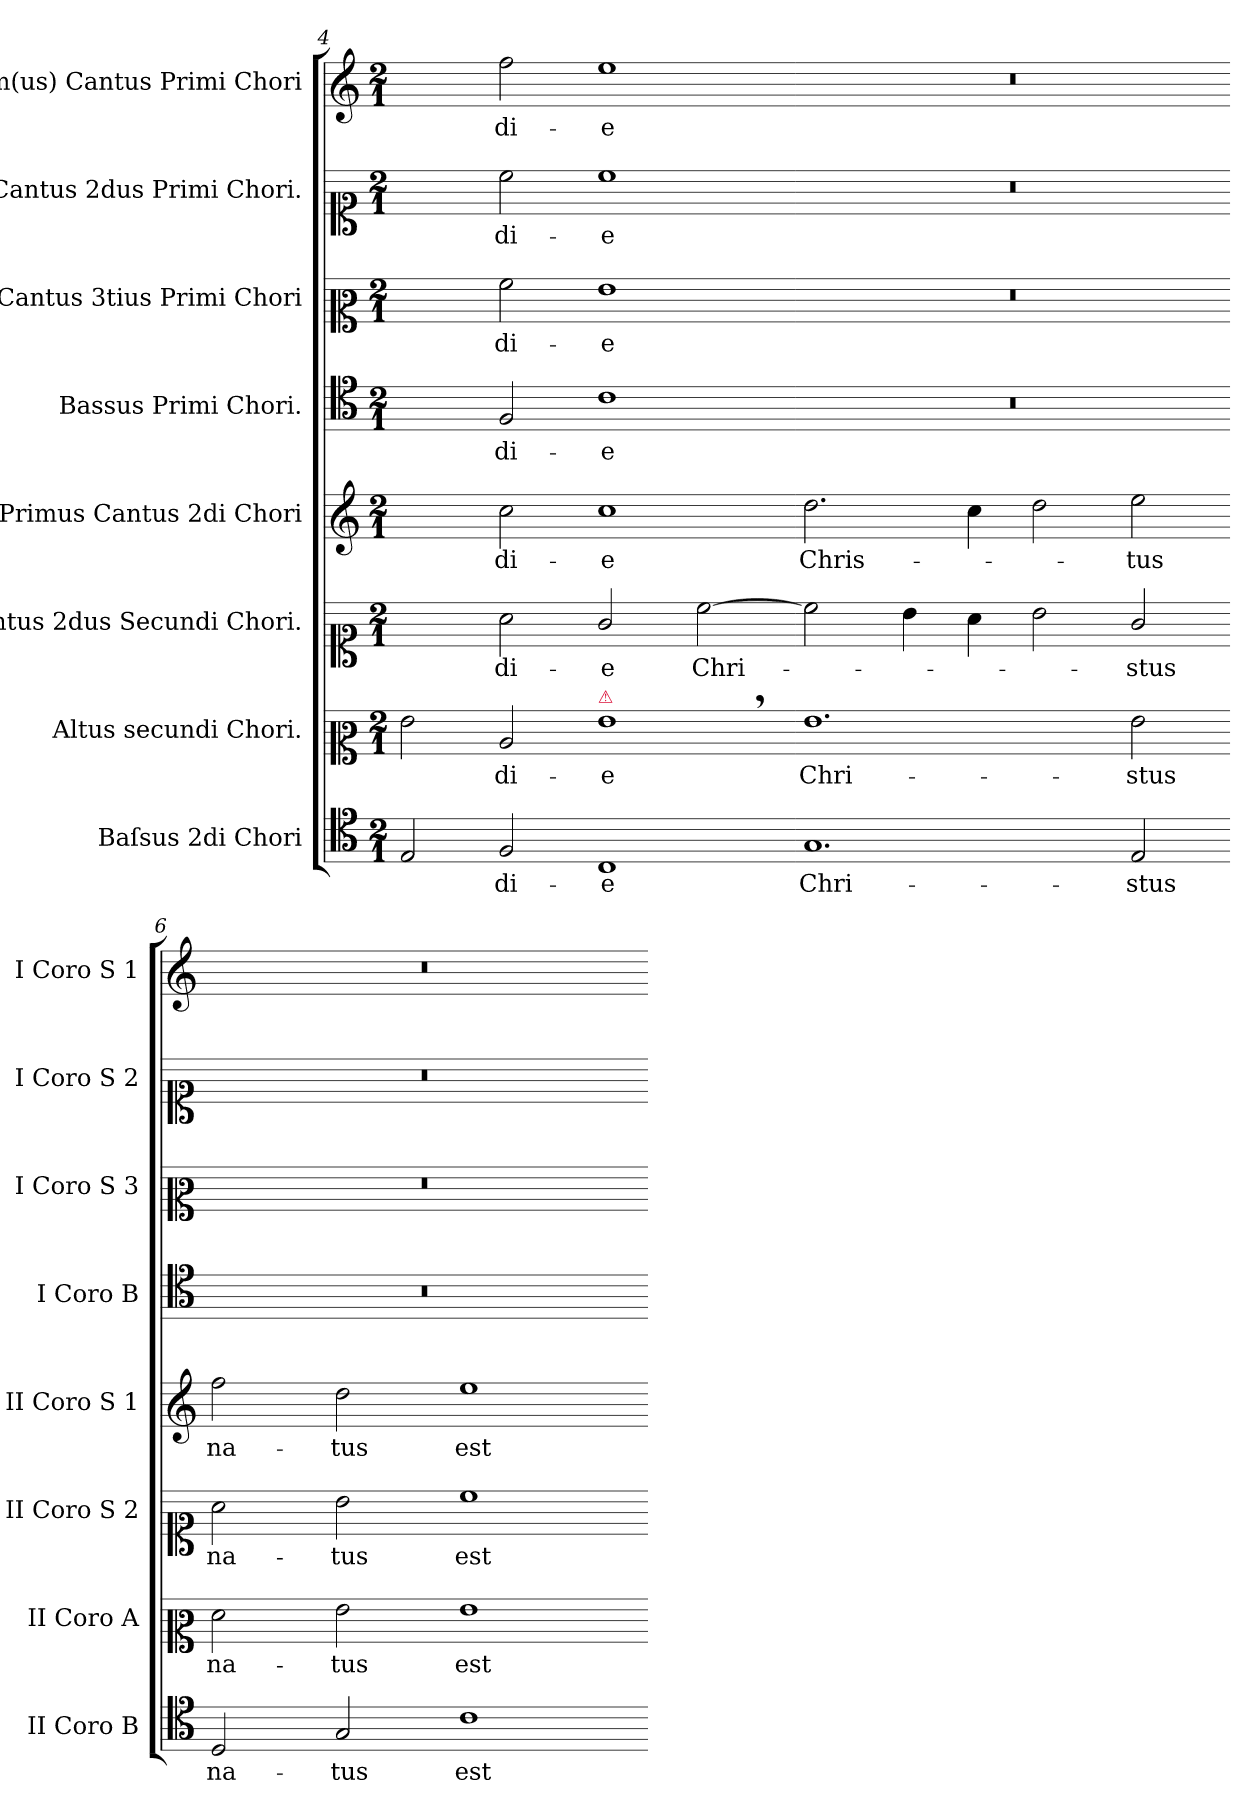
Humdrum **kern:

**kern	**text	**kern	**text	**kern	**text	**kern	**text	**kern	**text	**kern	**text	**kern	**text	**kern	**text
*part8	*part8	*part7	*part7	*part6	*part6	*part5	*part5	*part4	*part4	*part3	*part3	*part2	*part2	*part1	*part1
*staff8	*staff8	*staff7	*staff7	*staff6	*staff6	*staff5	*staff5	*staff4	*staff4	*staff3	*staff3	*staff2	*staff2	*staff1	*staff1
*I"Baſsus 2di Chori	*	*I"Altus secundi Chori.	*	*I"Cantus 2dus Secundi Chori.	*	*I"Primus Cantus 2di Chori	*	*I"Bassus Primi Chori.	*	*I"Cantus 3tius Primi Chori	*	*I"Cantus 2dus Primi Chori.	*	*I"Im(us) Cantus Primi Chori	*
*I'II Coro B	*	*I'II Coro A	*	*I'II Coro S 2	*	*I'II Coro S 1	*	*I'I Coro B	*	*I'I Coro S 3	*	*I'I Coro S 2	*	*I'I Coro S 1	*
*clefC4	*	*clefC2	*	*clefC1	*	*clefG2	*	*clefC4	*	*clefC2	*	*clefC1	*	*clefG2	*
*k[]	*	*k[]	*	*k[]	*	*k[]	*	*k[]	*	*k[]	*	*k[]	*	*k[]	*
*M2/1	*	*M2/1	*	*M2/1	*	*M2/1	*	*M2/1	*	*M2/1	*	*M2/1	*	*M2/1	*
=4	=4	=4	=4	=4	=4	=4	=4	=4	=4	=4	=4	=4	=4	=4	=4
2E/	.	2g\	.	2ryy	.	2ryy	.	2ryy	.	2ryy	.	2ryy	.	2ryy	.
2F/	-di-	2c/	-di-	2a\	-di-	2cc\	-di-	2F/	-di-	2a\	-di-	2cc\	-di-	2ff\	-di-
!	!	!LO:TX:a:color=crimson:t=⚠	!	!	!	!	!	!	!	!	!	!	!	!	!
1C	-e	1g,<	-e	2g/	-e	1cc	-e	1c	-e	1g	-e	1cc	-e	1ee	-e
.	.	.	.	[2cc\	Chri-	.	.	.	.	.	.	.	.	.	.
=5-	=5-	=5-	=5-	=5-	=5-	=5-	=5-	=5-	=5-	=5-	=5-	=5-	=5-	=5-	=5-
1.G	Chri-	1.g	Chri-	2cc\]	.	2.dd\	Chris-	0r	.	0r	.	0r	.	0r	.
.	.	.	.	4b\	.	.	.	.	.	.	.	.	.	.	.
.	.	.	.	4a\	.	4cc\	.	.	.	.	.	.	.	.	.
.	.	.	.	2b\	.	2dd\	.	.	.	.	.	.	.	.	.
2E/	-stus	2g\	-stus	2g/	-stus	2ee\	-tus	.	.	.	.	.	.	.	.
=6-	=6-	=6-	=6-	=6-	=6-	=6-	=6-	=6-	=6-	=6-	=6-	=6-	=6-	=6-	=6-
2D/	na-	2f\	na-	2a\	na-	2ff\	na-	0r	.	0r	.	0r	.	0r	.
2G/	-tus	2g\	-tus	2b\	-tus	2dd\	-tus	.	.	.	.	.	.	.	.
1c	est	1g	est	1cc	est	1ee	est	.	.	.	.	.	.	.	.
=-	=-	=-	=-	=-	=-	=-	=-	=-	=-	=-	=-	=-	=-	=-	=-
*-	*-	*-	*-	*-	*-	*-	*-	*-	*-	*-	*-	*-	*-	*-	*-
